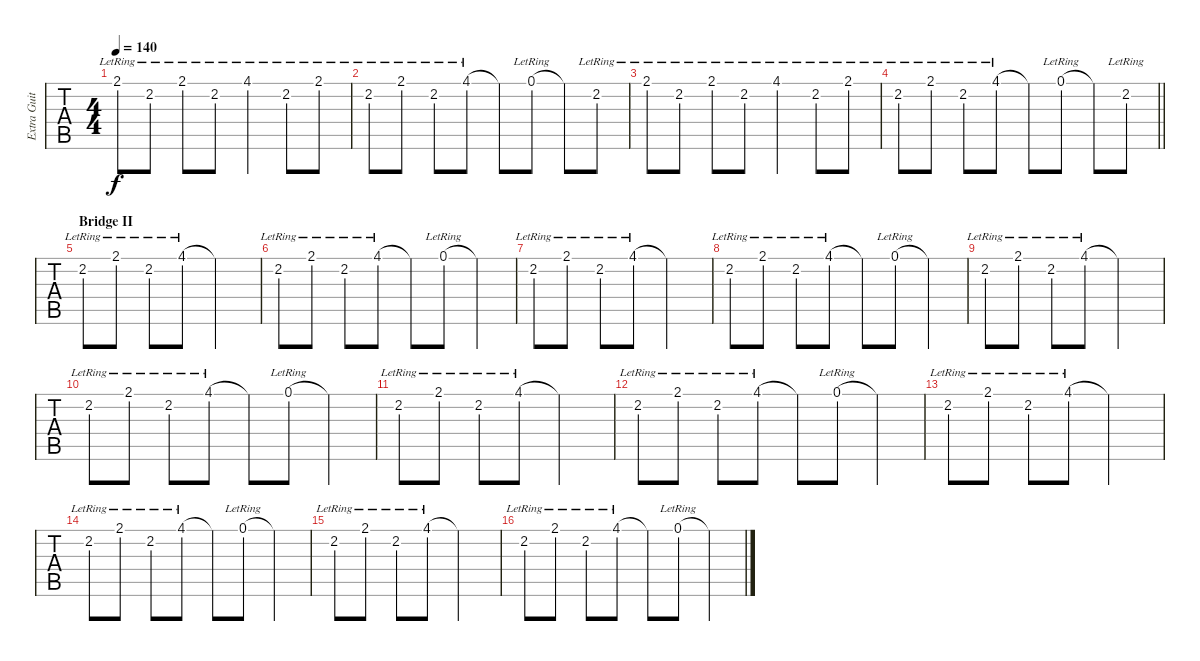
\track ("Extra Guitar" "Extra Guit") {instrument distortionguitar}
\staff {tabs}
\tuning (Eb4 Bb3 Gb3 Db3 Ab2 Eb2) {hide}
\ts (4 4)
\tempo 140
\clef g2
\ks c
2.1{lr}.8{dy f} 2.2{lr}.8 2.1{lr}.8 2.2{lr}.8 4.1{lr}.4 2.2{lr}.8 2.1{lr}.8 |
2.2{lr}.8 2.1{lr}.8 2.2{lr}.8 4.1{lr}.8 4.1{t}.8 0.1{lr}.8 0.1{t}.8 2.2{lr}.8 |
2.1{lr}.8 2.2{lr}.8 2.1{lr}.8 2.2{lr}.8 4.1{lr}.4 2.2{lr}.8 2.1{lr}.8 |
\barLineRight lightlight
2.2{lr}.8 2.1{lr}.8 2.2{lr}.8 4.1{lr}.8 4.1{t}.8 0.1{lr}.8 0.1{t}.8 2.2{lr}.8 |
\section ("" "Bridge II")
2.2{lr}.8{balance 8} 2.1{lr}.8 2.2{lr}.8 4.1{lr}.8 4.1{t}.2 |
2.2{lr}.8 2.1{lr}.8 2.2{lr}.8 4.1{lr}.8 4.1{t}.8 0.1{lr}.8 0.1{t}.4 |
2.2{lr}.8 2.1{lr}.8 2.2{lr}.8 4.1{lr}.8 4.1{t}.2 |
2.2{lr}.8 2.1{lr}.8 2.2{lr}.8 4.1{lr}.8 4.1{t}.8 0.1{lr}.8 0.1{t}.4 |
2.2{lr}.8 2.1{lr}.8 2.2{lr}.8 4.1{lr}.8 4.1{t}.2 |
2.2{lr}.8 2.1{lr}.8 2.2{lr}.8 4.1{lr}.8 4.1{t}.8 0.1{lr}.8 0.1{t}.4 |
2.2{lr}.8 2.1{lr}.8 2.2{lr}.8 4.1{lr}.8 4.1{t}.2 |
2.2{lr}.8 2.1{lr}.8 2.2{lr}.8 4.1{lr}.8 4.1{t}.8 0.1{lr}.8 0.1{t}.4 |
2.2{lr}.8 2.1{lr}.8 2.2{lr}.8 4.1{lr}.8 4.1{t}.2 |
2.2{lr}.8 2.1{lr}.8 2.2{lr}.8 4.1{lr}.8 4.1{t}.8 0.1{lr}.8 0.1{t}.4 |
2.2{lr}.8 2.1{lr}.8 2.2{lr}.8 4.1{lr}.8 4.1{t}.2 |
2.2{lr}.8 2.1{lr}.8 2.2{lr}.8 4.1{lr}.8 4.1{t}.8 0.1{lr}.8 0.1{t}.4
